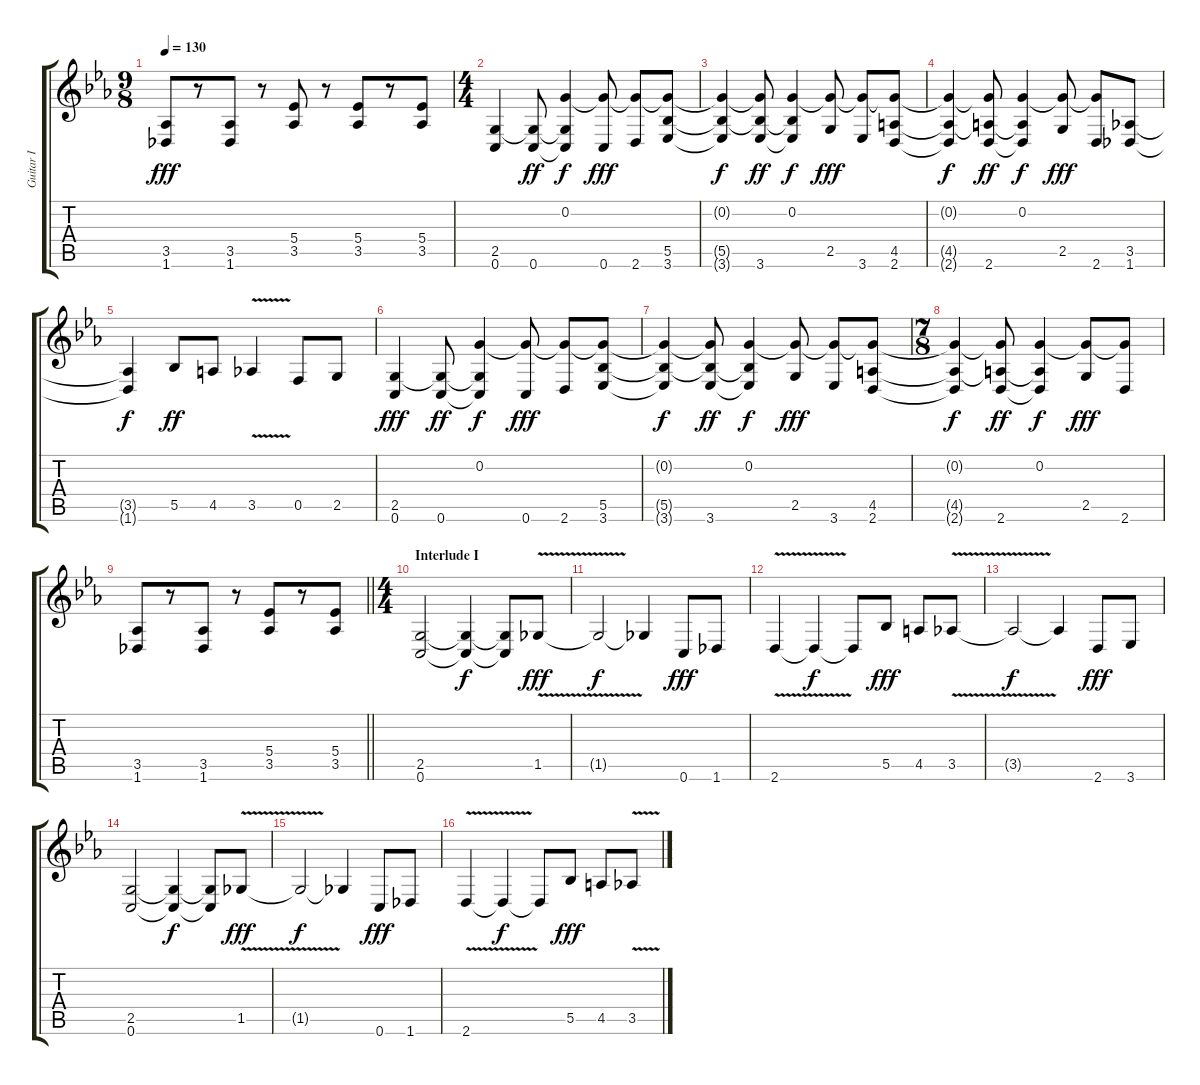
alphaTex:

\track ("Guitar I" "Guitar I") {instrument distortionguitar}
\staff {score tabs}
\tuning (C4 G3 Eb3 Bb2 F2 C2) {hide}
\ts (9 8)
\tempo 130
\clef g2
\ks cminor
(3.5 1.6).8{dy fff} r.8 (3.5 1.6).8 r.8 (5.4 3.5).8 r.8 (5.4 3.5).8 r.8 (5.4 3.5).8 |
\ts (4 4)
(2.5 0.6).4 (2.5{t} 0.6).8{dy ff} (0.2 2.5{t} 0.6{t}).4{dy f} (0.2{t} 0.6).8{dy fff} (0.2{t} 2.6).8 (0.2{t} 5.5 3.6).8 |
(0.2{t} 5.5{t} 3.6{t}).4{dy f} (0.2{t} 5.5{t} 3.6).8{dy ff} (0.2 5.5{t} 3.6{t}).4{dy f} (0.2{t} 2.5).8{dy fff} (0.2{t} 3.6).8 (0.2{t} 4.5 2.6).8 |
(0.2{t} 4.5{t} 2.6{t}).4{dy f} (0.2{t} 4.5{t} 2.6).8{dy ff} (0.2 4.5{t} 2.6{t}).4{dy f} (0.2{t} 2.5).8{dy fff} (0.2{t} 2.6).8 (3.5 1.6).8 |
(3.5{t} 1.6{t}).4{dy f} 5.5.8{dy ff} 4.5.8 3.5{v}.4 0.5.8 2.5.8 |
(2.5 0.6).4{dy fff} (2.5{t} 0.6).8{dy ff} (0.2 2.5{t} 0.6{t}).4{dy f} (0.2{t} 0.6).8{dy fff} (0.2{t} 2.6).8 (0.2{t} 5.5 3.6).8 |
(0.2{t} 5.5{t} 3.6{t}).4{dy f} (0.2{t} 5.5{t} 3.6).8{dy ff} (0.2 5.5{t} 3.6{t}).4{dy f} (0.2{t} 2.5).8{dy fff} (0.2{t} 3.6).8 (0.2{t} 4.5 2.6).8 |
\ts (7 8)
(0.2{t} 4.5{t} 2.6{t}).4{dy f} (0.2{t} 4.5{t} 2.6).8{dy ff} (0.2 4.5{t} 2.6{t}).4{dy f} (0.2{t} 2.5).8{dy fff} (0.2{t} 2.6).8 |
\barLineRight lightlight
(3.5 1.6).8 r.8 (3.5 1.6).8 r.8 (5.4 3.5).8 r.8 (5.4 3.5).8 |
\ts (4 4)
\section ("" "Interlude I")
(2.5 0.6).2 (2.5{t} 0.6{t}).4{dy f} (2.5{t} 0.6{t}).8 1.5{v}.8{dy fff} |
1.5{t}.2{dy f} 1.5{t}.4 0.6.8{dy fff} 1.6.8 |
2.6{v}.4 2.6{t}.4{dy f} 2.6{t}.8 5.5.8{dy fff} 4.5.8 3.5{v}.8 |
3.5{t}.2{dy f} 3.5{t}.4 2.6.8{dy fff} 3.6.8 |
(2.5 0.6).2 (2.5{t} 0.6{t}).4{dy f} (2.5{t} 0.6{t}).8 1.5{v}.8{dy fff} |
1.5{t}.2{dy f} 1.5{t}.4 0.6.8{dy fff} 1.6.8 |
2.6{v}.4 2.6{t}.4{dy f} 2.6{t}.8 5.5.8{dy fff} 4.5.8 3.5{v}.8
